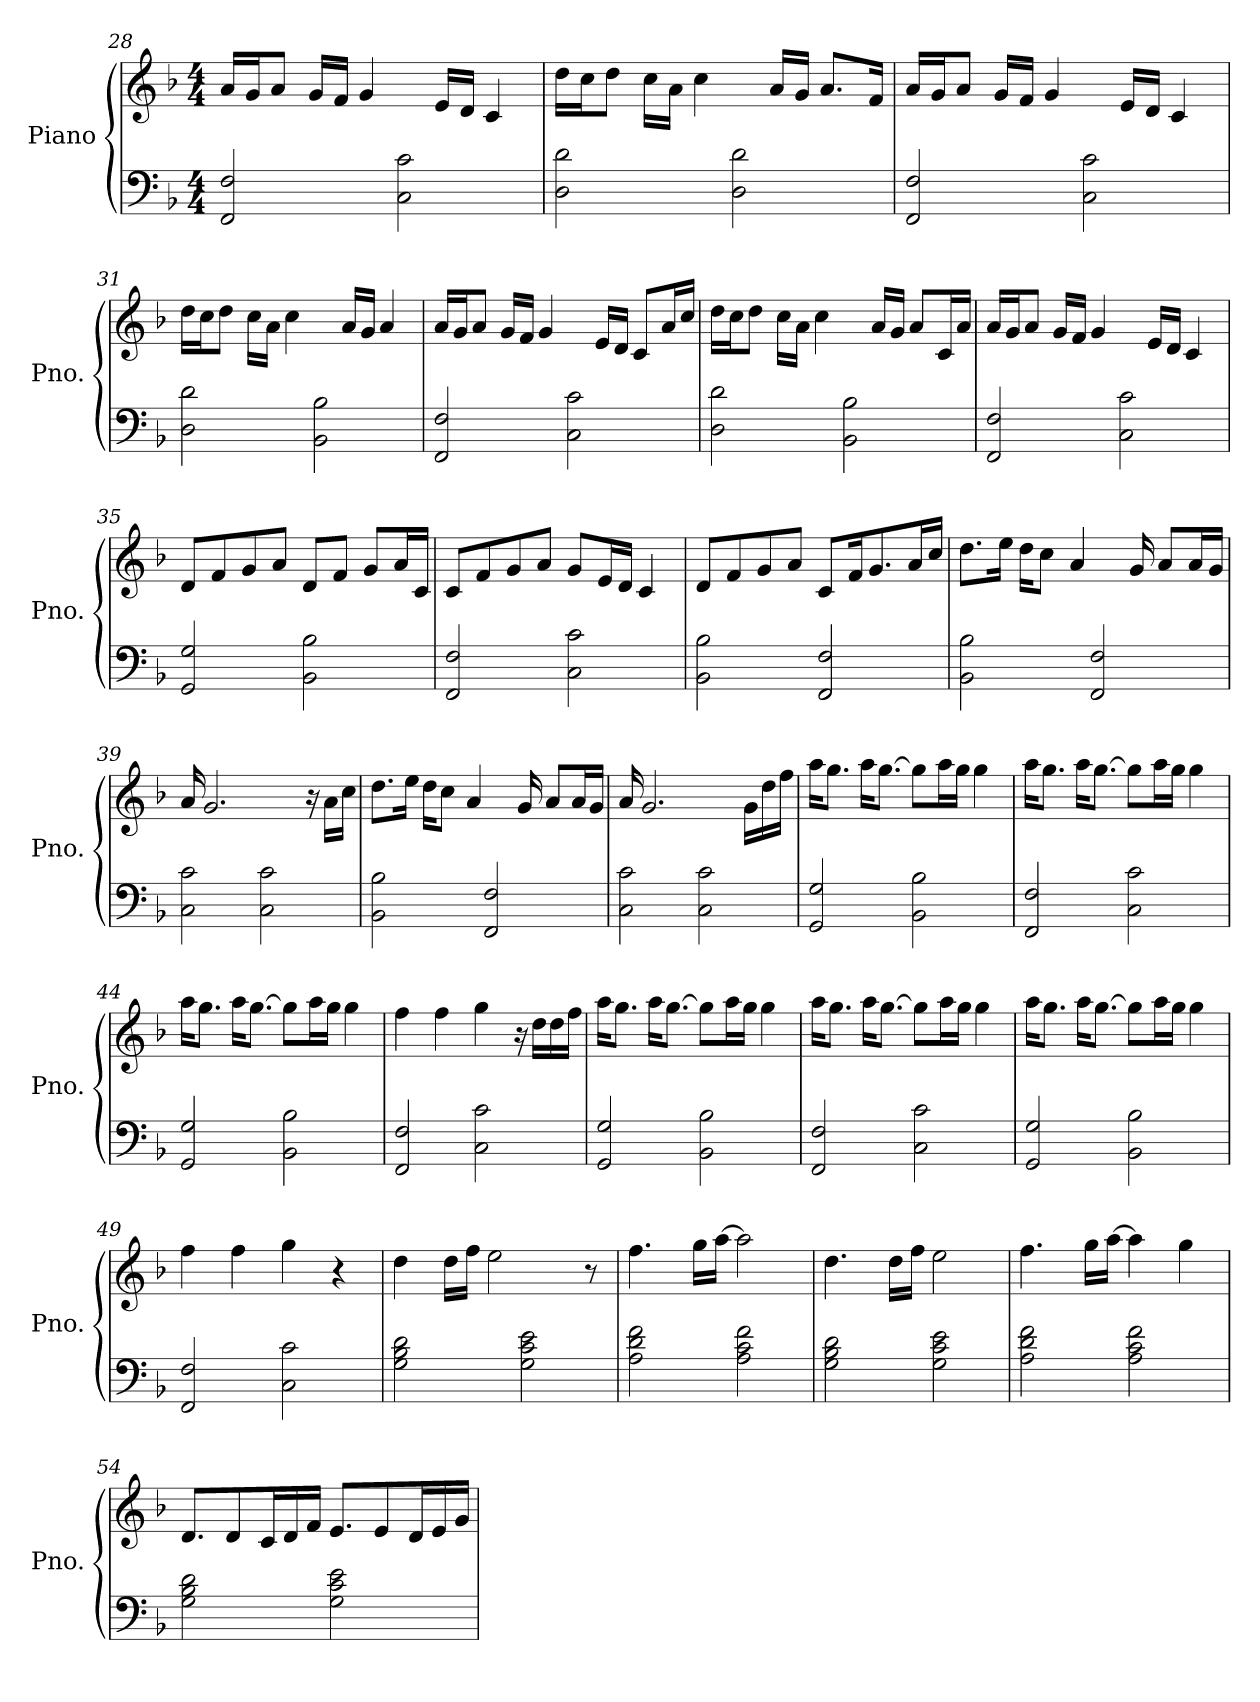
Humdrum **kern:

**kern	**kern
*part1	*part1
*staff2	*staff1
*I"Piano	*
*I'Pno.	*
*clefF4	*clefG2
*k[b-]	*k[b-]
*M4/4	*M4/4
=28	=28
2FF/ 2F/	16a/LL
.	16g/J
.	8a/J
.	16g/LL
.	16f/JJ
.	4g/
2C\ 2c\	.
.	16e/LL
.	16d/JJ
.	4c/
=29	=29
2D\ 2d\	16dd\LL
.	16cc\J
.	8dd\J
.	16cc\LL
.	16a\JJ
.	4cc\
2D\ 2d\	.
.	16a/LL
.	16g/JJ
.	8.a/L
.	16f/Jk
!!LO:LB:g=z
=30	=30
2FF/ 2F/	16a/LL
.	16g/J
.	8a/J
.	16g/LL
.	16f/JJ
.	4g/
2C\ 2c\	.
.	16e/LL
.	16d/JJ
.	4c/
=31	=31
2D\ 2d\	16dd\LL
.	16cc\J
.	8dd\J
.	16cc\LL
.	16a\JJ
.	4cc\
2BB-\ 2B-\	.
.	16a/LL
.	16g/JJ
.	4a/
=32	=32
2FF/ 2F/	16a/LL
.	16g/J
.	8a/J
.	16g/LL
.	16f/JJ
.	4g/
2C\ 2c\	.
.	16e/LL
.	16d/JJ
.	8c/L
.	16a/L
.	16cc/JJ
=33	=33
2D\ 2d\	16dd\LL
.	16cc\J
.	8dd\J
.	16cc\LL
.	16a\JJ
.	4cc\
2BB-\ 2B-\	.
.	16a/LL
.	16g/JJ
.	8a/L
.	16c/L
.	16a/JJ
!!LO:LB:g=z
=34	=34
2FF/ 2F/	16a/LL
.	16g/J
.	8a/J
.	16g/LL
.	16f/JJ
.	4g/
2C\ 2c\	.
.	16e/LL
.	16d/JJ
.	4c/
=35	=35
2GG/ 2G/	8d/L
.	8f/
.	8g/
.	8a/J
2BB-\ 2B-\	8d/L
.	8f/J
.	8g/L
.	16a/L
.	16c/JJ
=36	=36
2FF/ 2F/	8c/L
.	8f/
.	8g/
.	8a/J
2C\ 2c\	8g/L
.	16e/L
.	16d/JJ
.	4c/
=37	=37
2BB-\ 2B-\	8d/L
.	8f/
.	8g/
.	8a/J
2FF/ 2F/	8c/L
.	16f/K
.	8.g/
.	16a/L
.	16cc/JJ
!!LO:LB:g=z
=38	=38
2BB-\ 2B-\	8.dd\L
.	16ee\Jk
.	16dd\KL
.	8cc\J
.	4a/
2FF/ 2F/	.
.	16g/
.	8a/L
.	16a/L
.	16g/JJ
=39	=39
2C\ 2c\	16a/
.	2.g/
2C\ 2c\	.
.	16r
.	16a\LL
.	16cc\JJ
=40	=40
2BB-\ 2B-\	8.dd\L
.	16ee\Jk
.	16dd\KL
.	8cc\J
.	4a/
2FF/ 2F/	.
.	16g/
.	8a/L
.	16a/L
.	16g/JJ
=41	=41
2C\ 2c\	16a/
.	2.g/
2C\ 2c\	.
.	16g\LL
.	16dd\
.	16ff\JJ
=42	=42
2GG/ 2G/	16aa\KL
.	8.gg\J
.	16aa\KL
.	[8.gg\J
2BB-\ 2B-\	8gg\L]
.	16aa\L
.	16gg\JJ
.	4gg\
!!LO:LB:g=z
=43	=43
2FF/ 2F/	16aa\KL
.	8.gg\J
.	16aa\KL
.	[8.gg\J
2C\ 2c\	8gg\L]
.	16aa\L
.	16gg\JJ
.	4gg\
=44	=44
2GG/ 2G/	16aa\KL
.	8.gg\J
.	16aa\KL
.	[8.gg\J
2BB-\ 2B-\	8gg\L]
.	16aa\L
.	16gg\JJ
.	4gg\
=45	=45
2FF/ 2F/	4ff\
.	4ff\
2C\ 2c\	4gg\
.	16r
.	16dd\LL
.	16dd\
.	16ff\JJ
=46	=46
2GG/ 2G/	16aa\KL
.	8.gg\J
.	16aa\KL
.	[8.gg\J
2BB-\ 2B-\	8gg\L]
.	16aa\L
.	16gg\JJ
.	4gg\
=47	=47
2FF/ 2F/	16aa\KL
.	8.gg\J
.	16aa\KL
.	[8.gg\J
2C\ 2c\	8gg\L]
.	16aa\L
.	16gg\JJ
.	4gg\
!!LO:LB:g=z
=48	=48
2GG/ 2G/	16aa\KL
.	8.gg\J
.	16aa\KL
.	[8.gg\J
2BB-\ 2B-\	8gg\L]
.	16aa\L
.	16gg\JJ
.	4gg\
=49	=49
2FF/ 2F/	4ff\
.	4ff\
2C\ 2c\	4gg\
.	4r
=50	=50
2G\ 2B-\ 2d\	4dd\
.	16dd\LL
.	16ff\JJ
.	2ee\
2G\ 2c\ 2e\	.
.	8r
=51	=51
2A\ 2d\ 2f\	4.ff\
.	16gg\LL
.	[16aa\JJ
2A\ 2c\ 2f\	2aa\]
=52	=52
2G\ 2B-\ 2d\	4.dd\
.	16dd\LL
.	16ff\JJ
2G\ 2c\ 2e\	2ee\
=53	=53
2A\ 2d\ 2f\	4.ff\
.	16gg\LL
.	[16aa\JJ
2A\ 2c\ 2f\	4aa\]
.	4gg\
!!LO:PB:g=z
=54	=54
2G\ 2B-\ 2d\	8.d/L
.	8d/
.	16c/L
.	16d/
.	16f/JJ
2G\ 2c\ 2e\	8.e/L
.	8e/
.	16d/L
.	16e/
.	16g/JJ
=	=
*-	*-
